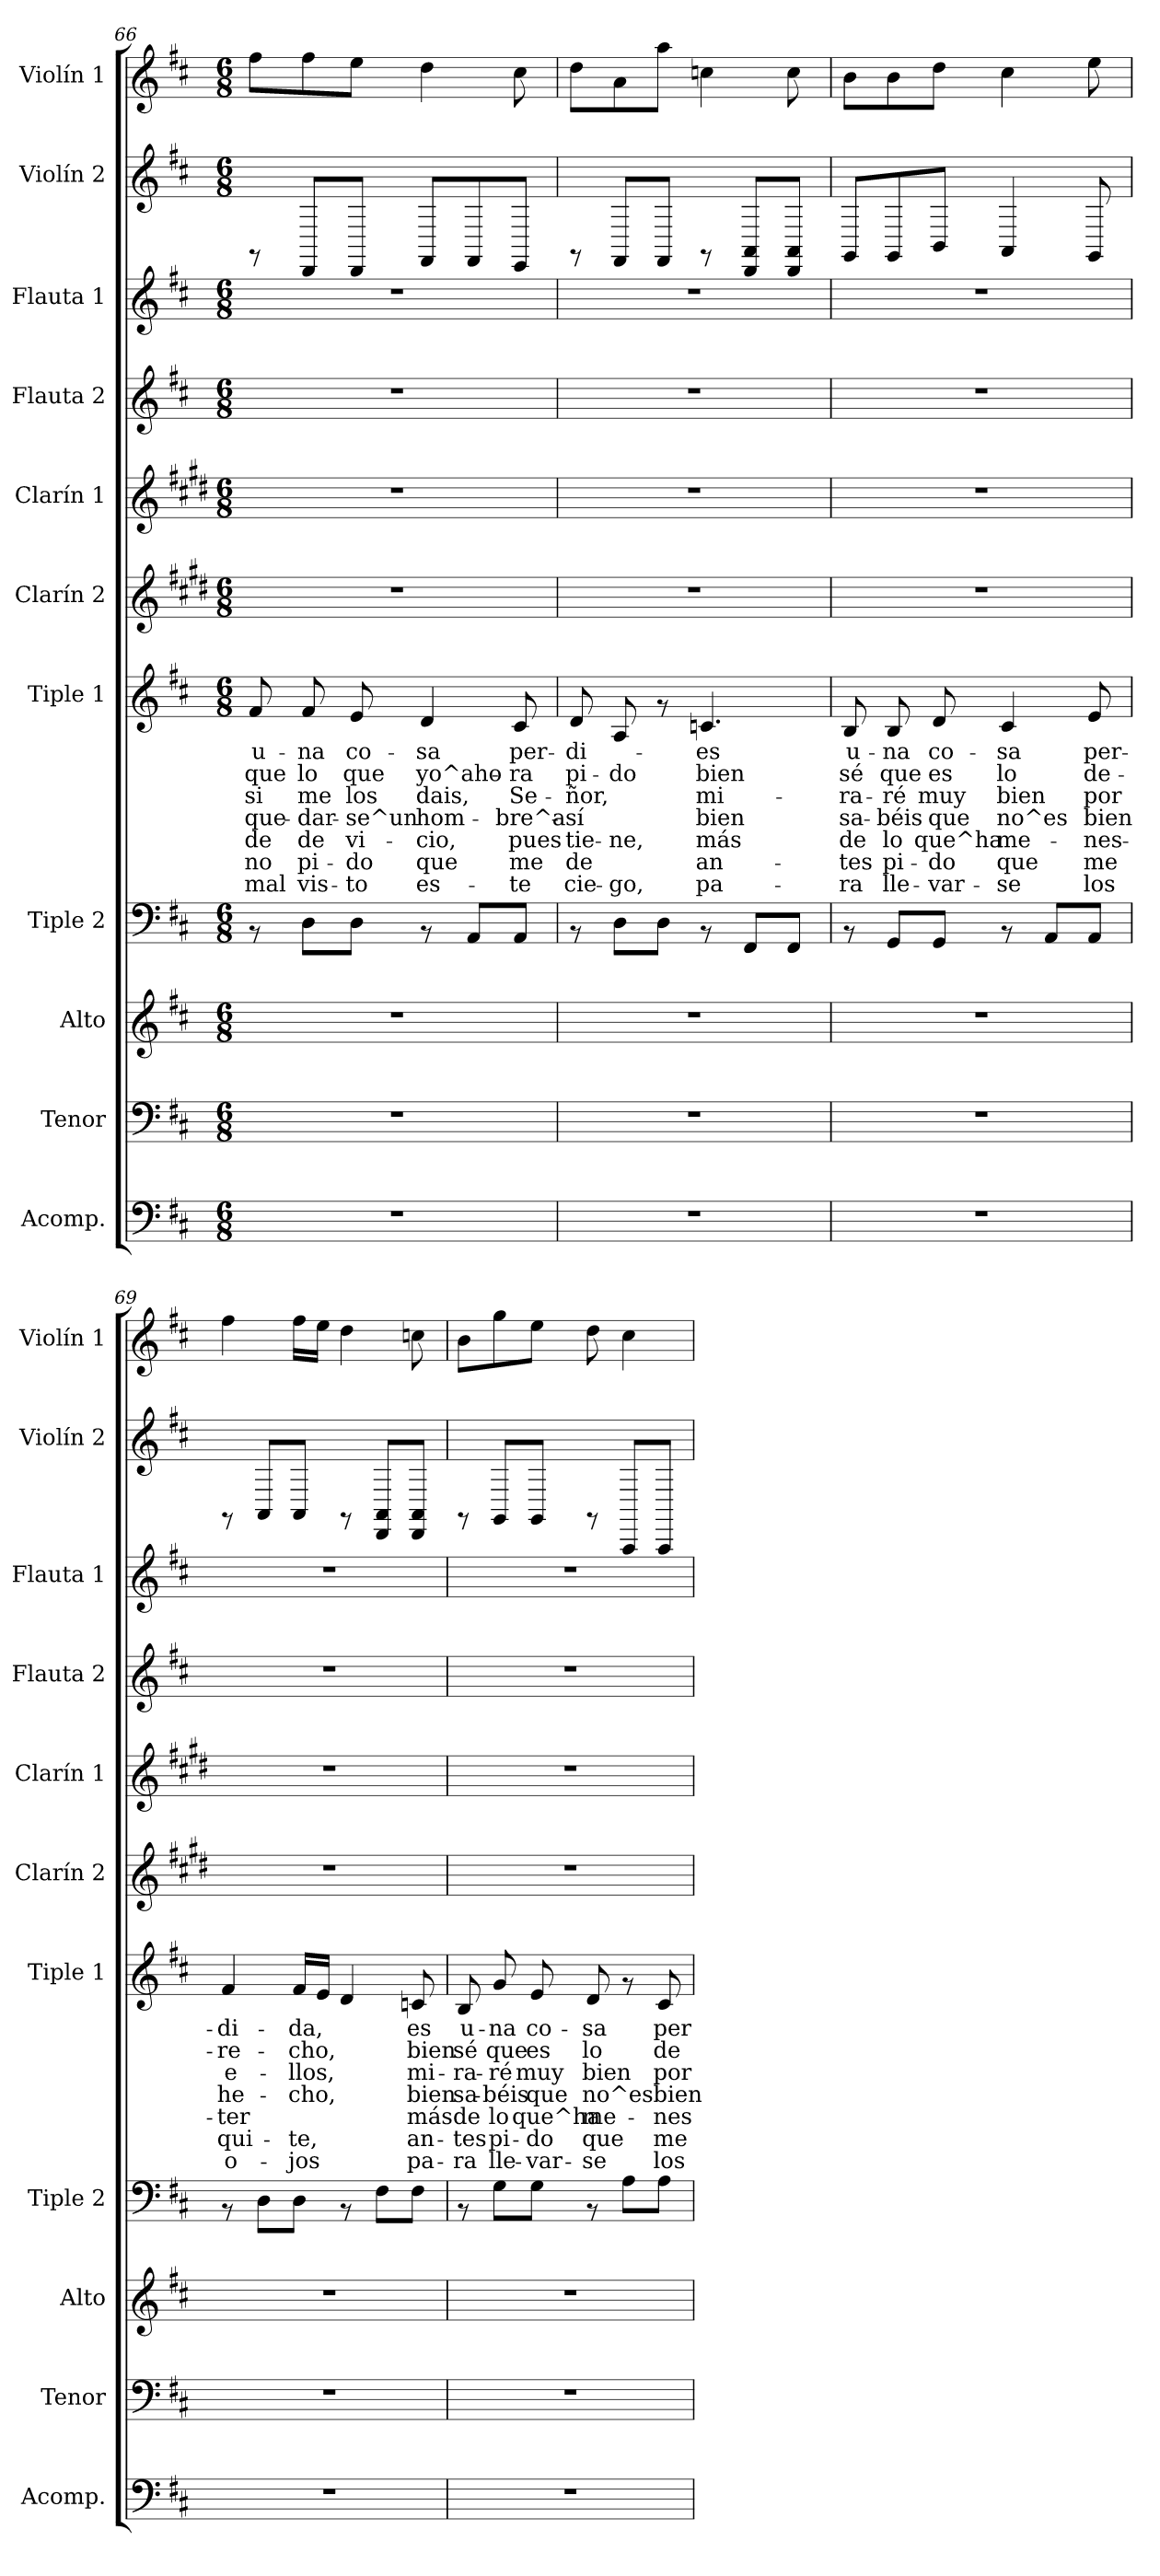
**kern	**kern	**kern	**kern	**kern	**text	**text	**text	**text	**text	**text	**text	**kern	**kern	**kern	**kern	**kern	**kern
*part11	*part10	*part9	*part8	*part7	*part7	*part7	*part7	*part7	*part7	*part7	*part7	*part6	*part5	*part4	*part3	*part2	*part1
*staff11	*staff10	*staff9	*staff8	*staff7	*staff7	*staff7	*staff7	*staff7	*staff7	*staff7	*staff7	*staff6	*staff5	*staff4	*staff3	*staff2	*staff1
*I"Acomp.	*I"Tenor	*I"Alto	*I"Tiple 2	*I"Tiple 1	*	*	*	*	*	*	*	*I"Clarín 2	*I"Clarín 1	*I"Flauta 2	*I"Flauta 1	*I"Violín 2	*I"Violín 1
*I'Acomp.	*I'Tenor	*I'Alto	*I'Tiple 2	*I'Tiple 1	*	*	*	*	*	*	*	*I'Clarín 2	*I'Clarín 1	*I'Flauta 2	*I'Flauta 1	*I'Violín 2	*I'Violín 1
*clefF4	*clefF4	*clefG2	*clefF4	*clefG2	*	*	*	*	*	*	*	*clefG2	*clefG2	*clefG2	*clefG2	*clefG2	*clefG2
*	*	*	*	*	*	*	*	*	*	*	*	*ITrd1c2	*ITrd1c2	*	*	*	*
*k[f#c#]	*k[f#c#]	*k[f#c#]	*k[f#c#]	*k[f#c#]	*	*	*	*	*	*	*	*k[f#c#]	*k[f#c#]	*k[f#c#]	*k[f#c#]	*k[f#c#]	*k[f#c#]
*D:	*D:	*D:	*D:	*D:	*	*	*	*	*	*	*	*D:	*D:	*D:	*D:	*D:	*D:
*M6/8	*M6/8	*M6/8	*M6/8	*M6/8	*	*	*	*	*	*	*	*M6/8	*M6/8	*M6/8	*M6/8	*M6/8	*M6/8
=66	=66	=66	=66	=66	=66	=66	=66	=66	=66	=66	=66	=66	=66	=66	=66	=66	=66
!	!	!	!	!	!LO:LY:b	!LO:LY:b	!LO:LY:b	!LO:LY:b	!LO:LY:b	!LO:LY:b	!LO:LY:b	!	!	!	!	!	!
2.r	2.r	2.r	8rAA	8f#/	u-	-que	si	que-	-de	no	mal	2.r	2.r	2.r	2.r	8rFF	8ff#\L
!	!	!	!	!	!LO:LY:b	!LO:LY:b	!LO:LY:b	!LO:LY:b	!LO:LY:b	!LO:LY:b	!LO:LY:b	!	!	!	!	!	!
.	.	.	8D\L	8f#/	-na	lo	me	-dar-	de	pi-	vis-	.	.	.	.	8DD/L	8ff#\
!	!	!	!	!	!LO:LY:b	!LO:LY:b	!LO:LY:b	!LO:LY:b	!LO:LY:b	!LO:LY:b	!LO:LY:b	!	!	!	!	!	!
.	.	.	8D\J	8e/	co-	que	los	-se^un	vi-	-do	-to	.	.	.	.	8DD/J	8ee\J
!	!	!	!	!	!LO:LY:b	!LO:LY:b	!LO:LY:b	!LO:LY:b	!LO:LY:b	!LO:LY:b	!LO:LY:b	!	!	!	!	!	!
.	.	.	8rAA	4d/	-sa	yo^aho-	dais,	hom-	-cio,	que	es-	.	.	.	.	8FF#/L	4dd\
.	.	.	8AA/L	.	.	.	.	.	.	.	.	.	.	.	.	8FF#/	.
!	!	!	!	!	!LO:LY:b	!LO:LY:b	!LO:LY:b	!LO:LY:b	!LO:LY:b	!LO:LY:b	!LO:LY:b	!	!	!	!	!	!
.	.	.	8AA/J	8c#/	per-	-ra	Se-	-bre^a-	pues	me	-te	.	.	.	.	8EE/J	8cc#\
=67	=67	=67	=67	=67	=67	=67	=67	=67	=67	=67	=67	=67	=67	=67	=67	=67	=67
!	!	!	!	!	!LO:LY:b	!LO:LY:b	!LO:LY:b	!LO:LY:b	!LO:LY:b	!LO:LY:b	!LO:LY:b	!	!	!	!	!	!
2.r	2.r	2.r	8rAA	8d/	-di-	pi-	-ñor,	-sí	tie-	de	cie-	2.r	2.r	2.r	2.r	8rFF	8dd\L
!	!	!	!	!	!	!LO:LY:b	!	!	!LO:LY:b	!	!LO:LY:b	!	!	!	!	!	!
.	.	.	8D\L	8A/	.	-do	.	.	-ne,	.	-go,	.	.	.	.	8FF#/L	8a\
.	.	.	8D\J	8rf	.	.	.	.	.	.	.	.	.	.	.	8FF#/J	8aa\J
!	!	!	!	!	!LO:LY:b	!LO:LY:b	!LO:LY:b	!LO:LY:b	!LO:LY:b	!LO:LY:b	!LO:LY:b	!	!	!	!	!	!
.	.	.	8rAA	4.cn/	es	bien	mi-	bien	más	an-	pa-	.	.	.	.	8rFF	4ccn\
.	.	.	8FF#/L	.	.	.	.	.	.	.	.	.	.	.	.	8DD/ 8AA/L	.
.	.	.	8FF#/J	.	.	.	.	.	.	.	.	.	.	.	.	8DD/ 8AA/J	8cc\
=68	=68	=68	=68	=68	=68	=68	=68	=68	=68	=68	=68	=68	=68	=68	=68	=68	=68
!	!	!	!	!	!LO:LY:b	!LO:LY:b	!LO:LY:b	!LO:LY:b	!LO:LY:b	!LO:LY:b	!LO:LY:b	!	!	!	!	!	!
2.r	2.r	2.r	8rAA	8B/	u-	sé	-ra-	sa-	de	-tes	-ra	2.r	2.r	2.r	2.r	8GG/L	8b\L
!	!	!	!	!	!LO:LY:b	!LO:LY:b	!LO:LY:b	!LO:LY:b	!LO:LY:b	!LO:LY:b	!LO:LY:b	!	!	!	!	!	!
.	.	.	8GG/L	8B/	-na	que	-ré	-béis	lo	pi-	lle-	.	.	.	.	8GG/	8b\
!	!	!	!	!	!LO:LY:b	!LO:LY:b	!LO:LY:b	!LO:LY:b	!LO:LY:b	!LO:LY:b	!LO:LY:b	!	!	!	!	!	!
.	.	.	8GG/J	8d/	co-	es	muy	que	que^ha	-do	-var-	.	.	.	.	8BB/J	8dd\J
!	!	!	!	!	!LO:LY:b	!LO:LY:b	!LO:LY:b	!LO:LY:b	!LO:LY:b	!LO:LY:b	!LO:LY:b	!	!	!	!	!	!
.	.	.	8rAA	4c#/	-sa	lo	bien	no^es	me-	que	-se	.	.	.	.	4AA/	4cc#\
.	.	.	8AA/L	.	.	.	.	.	.	.	.	.	.	.	.	.	.
!	!	!	!	!	!LO:LY:b	!LO:LY:b	!LO:LY:b	!LO:LY:b	!LO:LY:b	!LO:LY:b	!LO:LY:b	!	!	!	!	!	!
.	.	.	8AA/J	8e/	per-	de-	por	bien	-nes-	me	los	.	.	.	.	8GG/	8ee\
!!LO:PB:g=z
=69	=69	=69	=69	=69	=69	=69	=69	=69	=69	=69	=69	=69	=69	=69	=69	=69	=69
!	!	!	!	!	!LO:LY:b	!LO:LY:b	!LO:LY:b	!LO:LY:b	!LO:LY:b	!LO:LY:b	!LO:LY:b	!	!	!	!	!	!
2.r	2.r	2.r	8rAA	4f#/	-di-	-re-	e-	he-	-ter	qui-	o-	2.r	2.r	2.r	2.r	8rFF	4ff#\
.	.	.	8D\L	.	.	.	.	.	.	.	.	.	.	.	.	8AA/L	.
!	!	!	!	!	!LO:LY:b	!LO:LY:b	!LO:LY:b	!LO:LY:b	!	!LO:LY:b	!LO:LY:b	!	!	!	!	!	!
.	.	.	8D\J	16f#/LL	-da,	-cho,	-llos,	-cho,	.	-te,	-jos	.	.	.	.	8AA/J	16ff#\LL
.	.	.	.	16e/JJ	.	.	.	.	.	.	.	.	.	.	.	.	16ee\JJ
.	.	.	8rAA	4d/	.	.	.	.	.	.	.	.	.	.	.	8rFF	4dd\
.	.	.	8F#\L	.	.	.	.	.	.	.	.	.	.	.	.	8DD/ 8AA/L	.
!	!	!	!	!	!LO:LY:b	!LO:LY:b	!LO:LY:b	!LO:LY:b	!LO:LY:b	!LO:LY:b	!LO:LY:b	!	!	!	!	!	!
.	.	.	8F#\J	8cn/	es	bien	mi-	bien	más	an-	pa-	.	.	.	.	8DD/ 8AA/J	8ccn\
=70	=70	=70	=70	=70	=70	=70	=70	=70	=70	=70	=70	=70	=70	=70	=70	=70	=70
!	!	!	!	!	!LO:LY:b	!LO:LY:b	!LO:LY:b	!LO:LY:b	!LO:LY:b	!LO:LY:b	!LO:LY:b	!	!	!	!	!	!
2.r	2.r	2.r	8rAA	8B/	u-	sé	-ra-	sa-	de	-tes	-ra	2.r	2.r	2.r	2.r	8rFF	8b\L
!	!	!	!	!	!LO:LY:b	!LO:LY:b	!LO:LY:b	!LO:LY:b	!LO:LY:b	!LO:LY:b	!LO:LY:b	!	!	!	!	!	!
.	.	.	8G\L	8g/	-na	que	-ré	-béis	lo	pi-	lle-	.	.	.	.	8GG/L	8gg\
!	!	!	!	!	!LO:LY:b	!LO:LY:b	!LO:LY:b	!LO:LY:b	!LO:LY:b	!LO:LY:b	!LO:LY:b	!	!	!	!	!	!
.	.	.	8G\J	8e/	co-	es	muy	que	que^ha	-do	-var-	.	.	.	.	8GG/J	8ee\J
!	!	!	!	!	!LO:LY:b	!LO:LY:b	!LO:LY:b	!LO:LY:b	!LO:LY:b	!LO:LY:b	!LO:LY:b	!	!	!	!	!	!
.	.	.	8rAA	8d/	-sa	lo	bien	no^es	me-	que	-se	.	.	.	.	8rFF	8dd\
.	.	.	8A\L	8rf	.	.	.	.	.	.	.	.	.	.	.	8AAA/L	4cc#\
!	!	!	!	!	!LO:LY:b	!LO:LY:b	!LO:LY:b	!LO:LY:b	!LO:LY:b	!LO:LY:b	!LO:LY:b	!	!	!	!	!	!
.	.	.	8A\J	8c#/	per-	de-	por	bien	-nes-	me	los	.	.	.	.	8AAA/J	.
=	=	=	=	=	=	=	=	=	=	=	=	=	=	=	=	=	=
*-	*-	*-	*-	*-	*-	*-	*-	*-	*-	*-	*-	*-	*-	*-	*-	*-	*-
